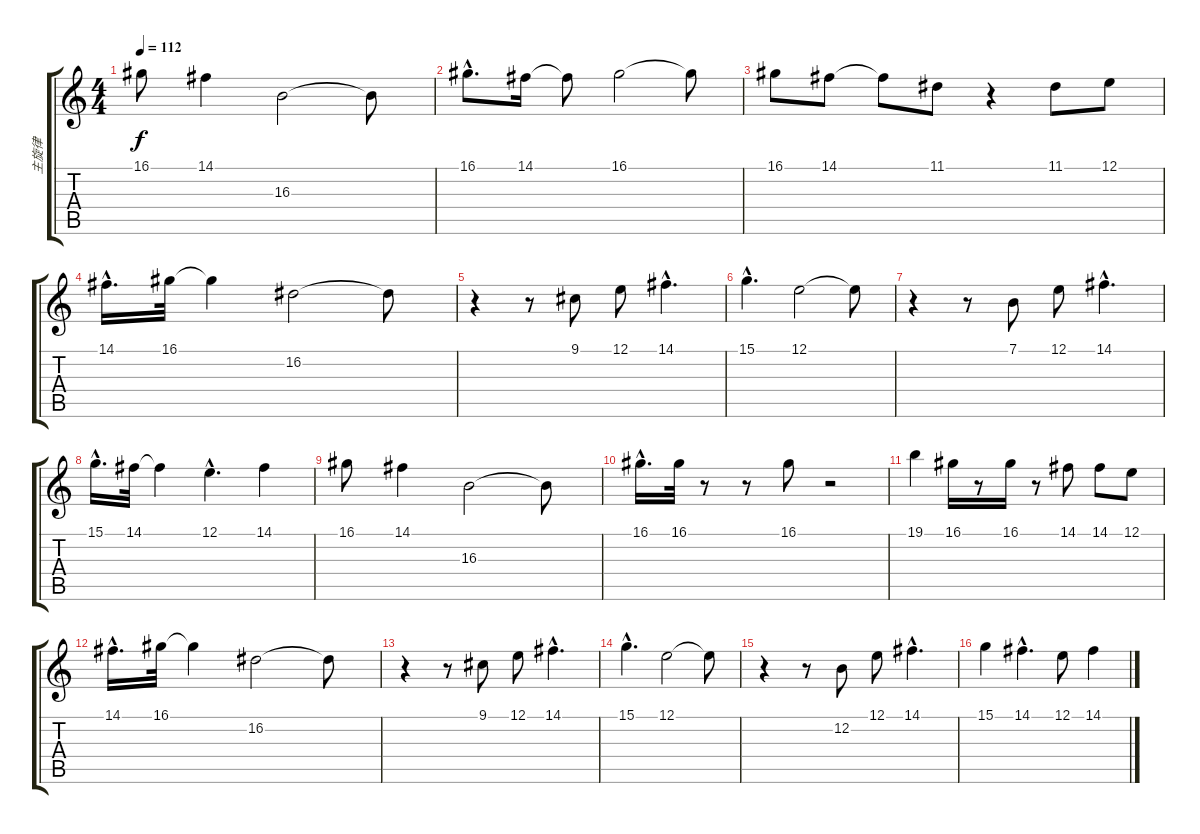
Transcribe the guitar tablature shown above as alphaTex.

\track ("主旋律" "主旋律") {instrument panflute}
\staff {score tabs}
\tuning (E4 B3 G3 D3 A2 E2) {hide}
\ts (4 4)
\tempo 112
\clef g2
\ks c
16.1.8{dy f} 14.1.4 16.3.2 16.3{t}.8 |
16.1{hac}.8{d} 14.1.16 14.1{t}.8 16.1.2 16.1{t}.8 |
16.1.8 14.1.8 14.1{t}.8 11.1.8 r.4 11.1.8 12.1.8 |
14.1{hac}.16{d} 16.1.32 16.1{t}.4 16.2.2 16.2{t}.8 |
r.4 r.8 9.1.8 12.1.8 14.1{hac}.4{d} |
15.1{hac}.4{d} 12.1.2 12.1{t}.8 |
r.4 r.8 7.1.8 12.1.8 14.1{hac}.4{d} |
15.1{hac}.16{d} 14.1.32 14.1{t}.4 12.1{hac}.4{d} 14.1.4 |
16.1.8 14.1.4 16.3.2 16.3{t}.8 |
16.1{hac}.16{d} 16.1.32 r.8 r.8 16.1.8 r.2 |
19.1.4 16.1.16 r.8 16.1.16 r.8 14.1.8 14.1.8 12.1.8 |
14.1{hac}.16{d} 16.1.32 16.1{t}.4 16.2.2 16.2{t}.8 |
r.4 r.8 9.1.8 12.1.8 14.1{hac}.4{d} |
15.1{hac}.4{d} 12.1.2 12.1{t}.8 |
r.4 r.8 12.2.8 12.1.8 14.1{hac}.4{d} |
15.1.4 14.1{hac}.4{d} 12.1.8 14.1.4
